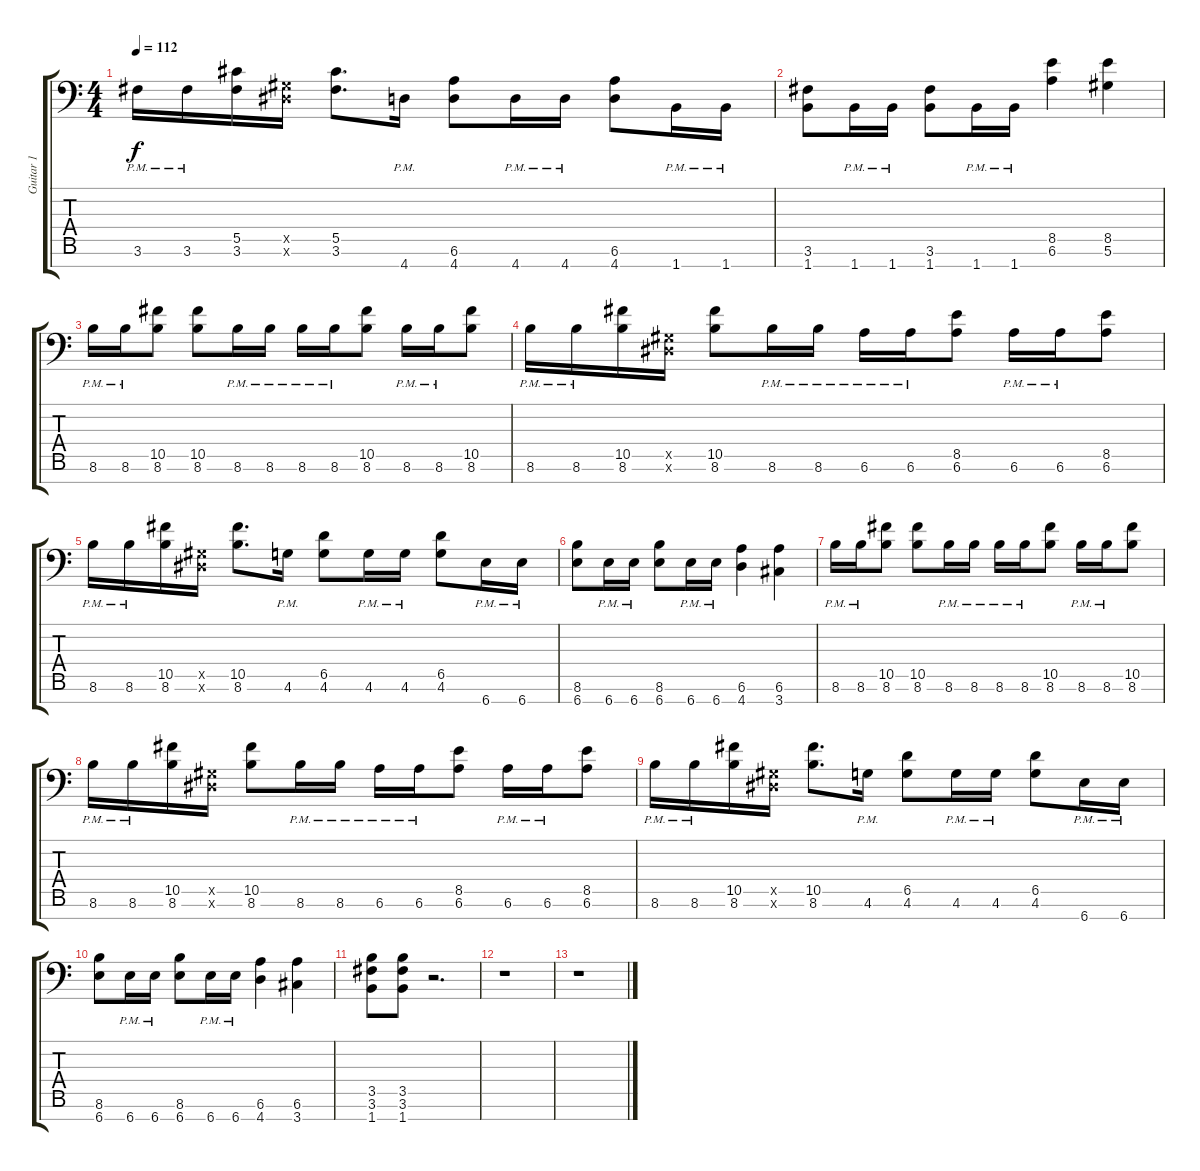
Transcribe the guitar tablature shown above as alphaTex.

\track ("Guitar 1" "Guitar 1") {instrument distortionguitar}
\staff {score tabs}
\tuning (Eb4 Bb3 Gb3 Db3 Ab2 Eb2 Bb1) {hide}
\ts (4 4)
\tempo 112
\clef f4
\ks c
3.6{pm}.16{dy f} 3.6{pm}.16 (5.5 3.6).16 (0.5{x} 0.6{x}).16 (5.5 3.6).8{d} 4.7{pm}.16 (6.6 4.7).8 4.7{pm}.16 4.7{pm}.16 (6.6 4.7).8 1.7{pm}.16 1.7{pm}.16 |
(3.6 1.7).8 1.7{pm}.16 1.7{pm}.16 (3.6 1.7).8 1.7{pm}.16 1.7{pm}.16 (8.5 6.6).4 (8.5 5.6).4 |
8.6{pm}.16 8.6{pm}.16 (10.5 8.6).8 (10.5 8.6).8 8.6{pm}.16 8.6{pm}.16 8.6{pm}.16 8.6{pm}.16 (10.5 8.6).8 8.6{pm}.16 8.6{pm}.16 (10.5 8.6).8 |
8.6{pm}.16 8.6{pm}.16 (10.5 8.6).16 (0.5{x} 0.6{x}).16 (10.5 8.6).8 8.6{pm}.16 8.6{pm}.16 6.6{pm}.16 6.6{pm}.16 (8.5 6.6).8 6.6{pm}.16 6.6{pm}.16 (8.5 6.6).8 |
8.6{pm}.16 8.6{pm}.16 (10.5 8.6).16 (0.5{x} 0.6{x}).16 (10.5 8.6).8{d} 4.6{pm}.16 (6.5 4.6).8 4.6{pm}.16 4.6{pm}.16 (6.5 4.6).8 6.7{pm}.16 6.7{pm}.16 |
(8.6 6.7).8 6.7{pm}.16 6.7{pm}.16 (8.6 6.7).8 6.7{pm}.16 6.7{pm}.16 (6.6 4.7).4 (6.6 3.7).4 |
8.6{pm}.16 8.6{pm}.16 (10.5 8.6).8 (10.5 8.6).8 8.6{pm}.16 8.6{pm}.16 8.6{pm}.16 8.6{pm}.16 (10.5 8.6).8 8.6{pm}.16 8.6{pm}.16 (10.5 8.6).8 |
8.6{pm}.16 8.6{pm}.16 (10.5 8.6).16 (0.5{x} 0.6{x}).16 (10.5 8.6).8 8.6{pm}.16 8.6{pm}.16 6.6{pm}.16 6.6{pm}.16 (8.5 6.6).8 6.6{pm}.16 6.6{pm}.16 (8.5 6.6).8 |
8.6{pm}.16 8.6{pm}.16 (10.5 8.6).16 (0.5{x} 0.6{x}).16 (10.5 8.6).8{d} 4.6{pm}.16 (6.5 4.6).8 4.6{pm}.16 4.6{pm}.16 (6.5 4.6).8 6.7{pm}.16 6.7{pm}.16 |
(8.6 6.7).8 6.7{pm}.16 6.7{pm}.16 (8.6 6.7).8 6.7{pm}.16 6.7{pm}.16 (6.6 4.7).4 (6.6 3.7).4 |
(3.5 3.6 1.7).8 (3.5 3.6 1.7).8 r.2{d} |
r.1 |
r.1
